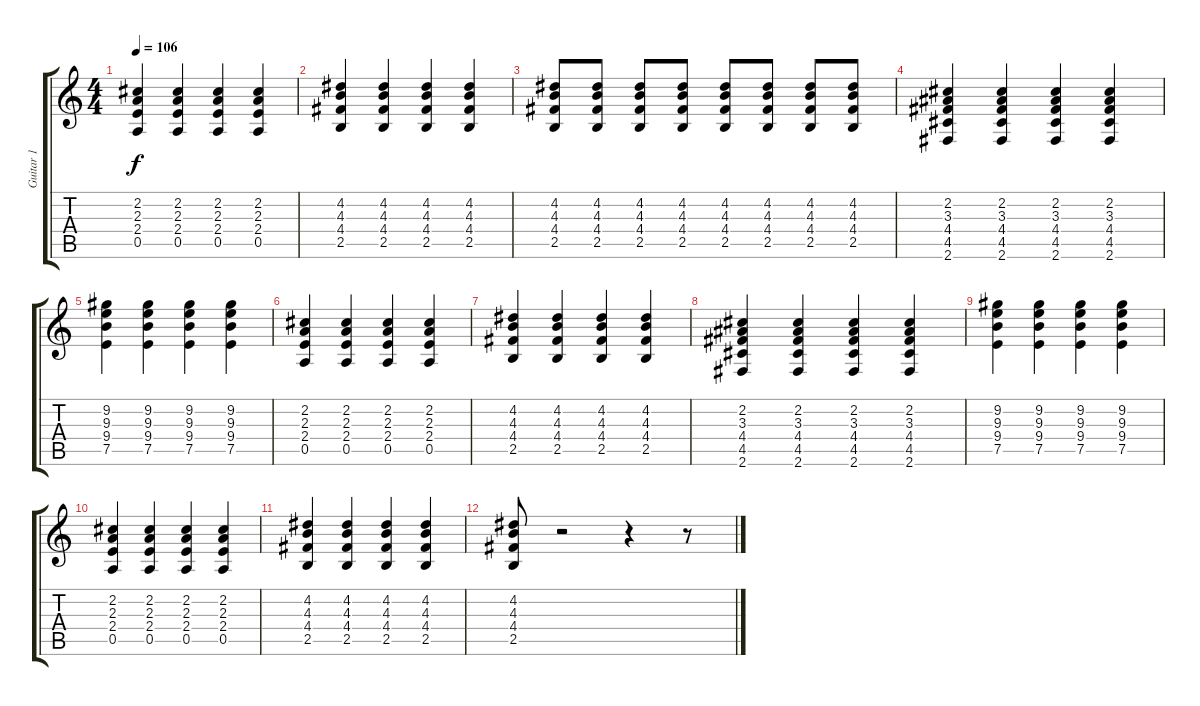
\track ("Guitar 1" "Guitar 1") {instrument electricguitarclean}
\staff {score tabs}
\tuning (E4 B3 G3 D3 A2 E2) {hide}
\ts (4 4)
\tempo 106
\clef g2
\ks c
(2.2 2.3 2.4 0.5).4{dy f} (2.2 2.3 2.4 0.5).4 (2.2 2.3 2.4 0.5).4 (2.2 2.3 2.4 0.5).4 |
(4.2 4.3 4.4 2.5).4 (4.2 4.3 4.4 2.5).4 (4.2 4.3 4.4 2.5).4 (4.2 4.3 4.4 2.5).4 |
(4.2 4.3 4.4 2.5).8 (4.2 4.3 4.4 2.5).8 (4.2 4.3 4.4 2.5).8 (4.2 4.3 4.4 2.5).8 (4.2 4.3 4.4 2.5).8 (4.2 4.3 4.4 2.5).8 (4.2 4.3 4.4 2.5).8 (4.2 4.3 4.4 2.5).8 |
(2.2 3.3 4.4 4.5 2.6).4 (2.2 3.3 4.4 4.5 2.6).4 (2.2 3.3 4.4 4.5 2.6).4 (2.2 3.3 4.4 4.5 2.6).4 |
(9.2 9.3 9.4 7.5).4 (9.2 9.3 9.4 7.5).4 (9.2 9.3 9.4 7.5).4 (9.2 9.3 9.4 7.5).4 |
(2.2 2.3 2.4 0.5).4 (2.2 2.3 2.4 0.5).4 (2.2 2.3 2.4 0.5).4 (2.2 2.3 2.4 0.5).4 |
(4.2 4.3 4.4 2.5).4 (4.2 4.3 4.4 2.5).4 (4.2 4.3 4.4 2.5).4 (4.2 4.3 4.4 2.5).4 |
(2.2 3.3 4.4 4.5 2.6).4 (2.2 3.3 4.4 4.5 2.6).4 (2.2 3.3 4.4 4.5 2.6).4 (2.2 3.3 4.4 4.5 2.6).4 |
(9.2 9.3 9.4 7.5).4 (9.2 9.3 9.4 7.5).4 (9.2 9.3 9.4 7.5).4 (9.2 9.3 9.4 7.5).4 |
(2.2 2.3 2.4 0.5).4 (2.2 2.3 2.4 0.5).4 (2.2 2.3 2.4 0.5).4 (2.2 2.3 2.4 0.5).4 |
(4.2 4.3 4.4 2.5).4 (4.2 4.3 4.4 2.5).4 (4.2 4.3 4.4 2.5).4 (4.2 4.3 4.4 2.5).4 |
(4.2 4.3 4.4 2.5).8 r.2 r.4 r.8
